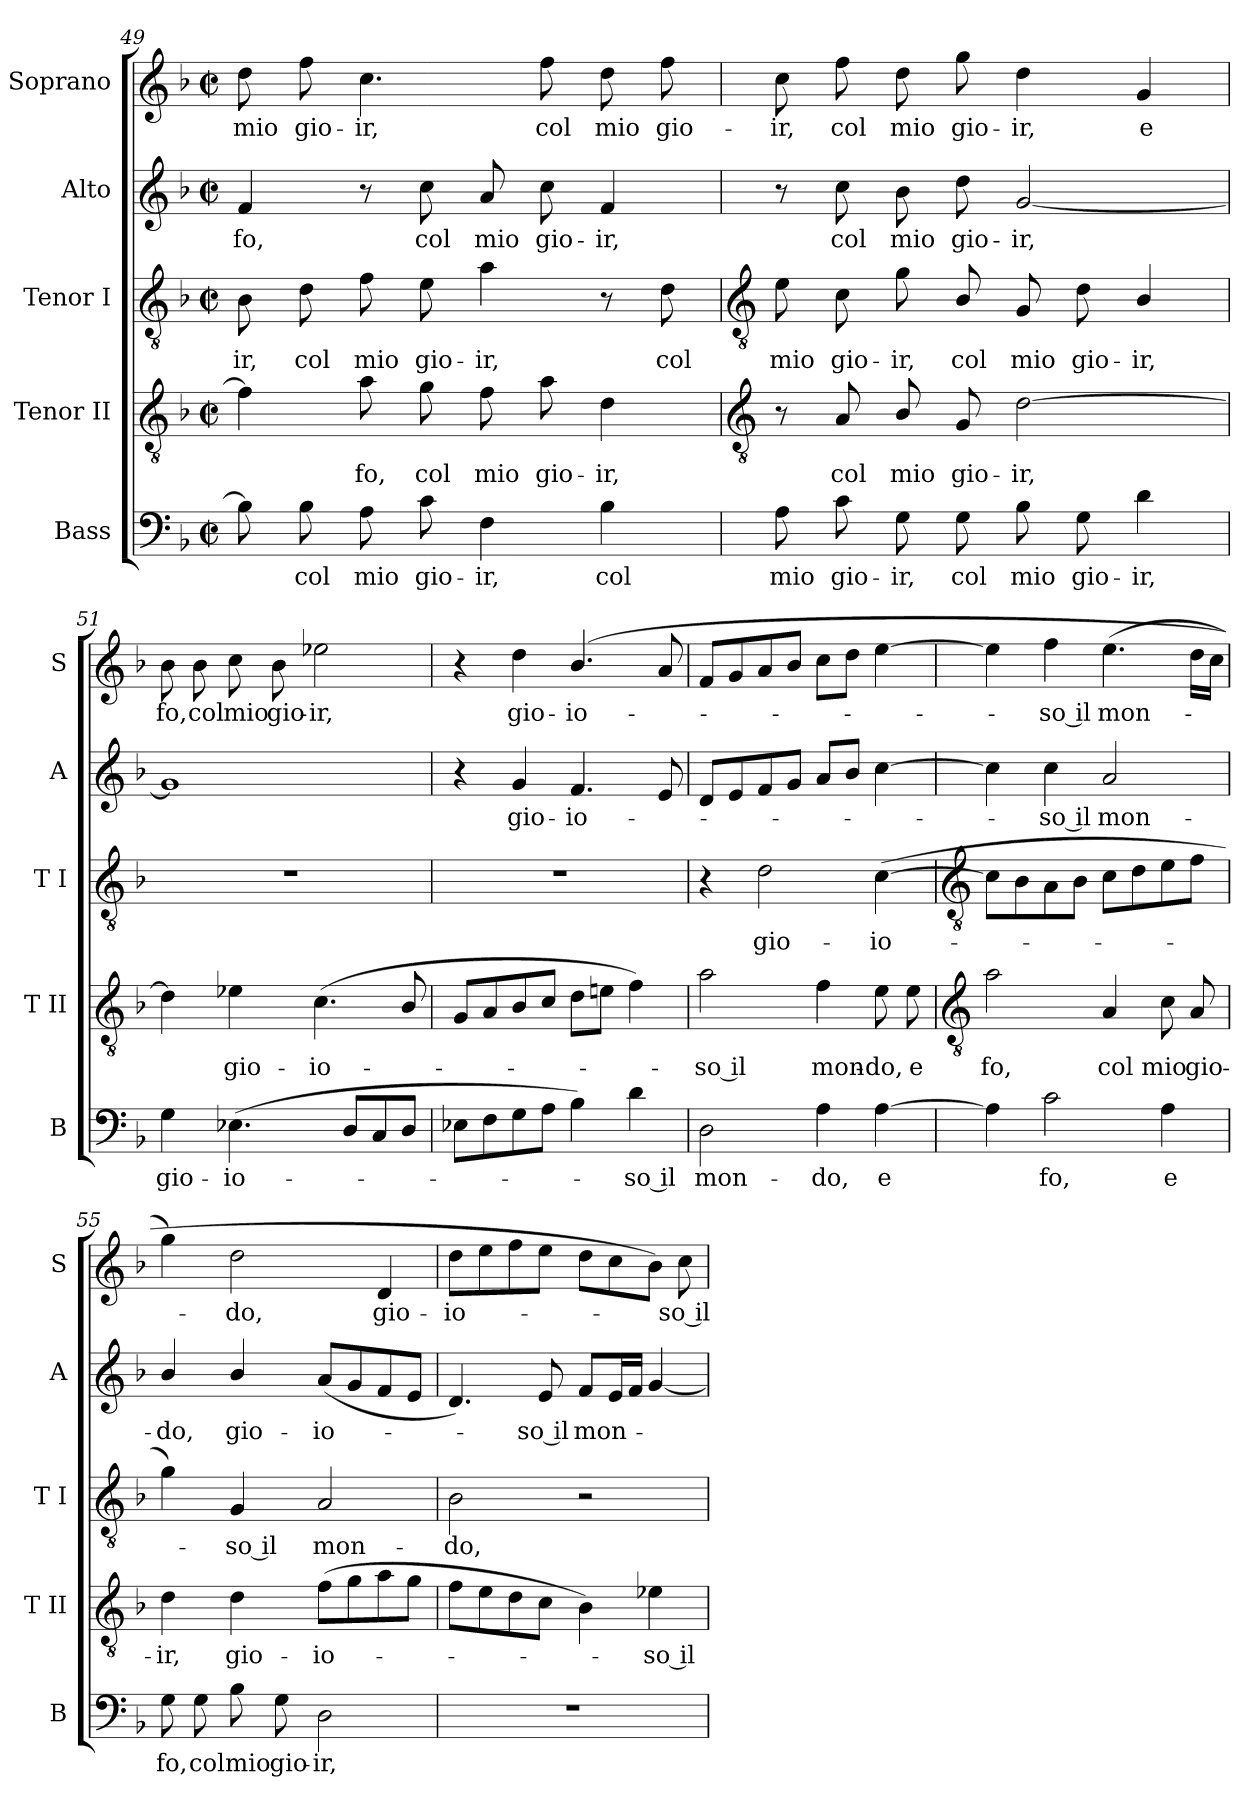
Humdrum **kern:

**kern	**text	**kern	**text	**kern	**text	**kern	**text	**kern	**text
*part5	*part5	*part4	*part4	*part3	*part3	*part2	*part2	*part1	*part1
*staff5	*staff5	*staff4	*staff4	*staff3	*staff3	*staff2	*staff2	*staff1	*staff1
*I"Bass	*	*I"Tenor II	*	*I"Tenor I	*	*I"Alto	*	*I"Soprano	*
*I'B	*	*I'T II	*	*I'T I	*	*I'A	*	*I'S	*
*clefF4	*	*clefGv2	*	*clefGv2	*	*clefG2	*	*clefG2	*
*k[b-]	*	*k[b-]	*	*k[b-]	*	*k[b-]	*	*k[b-]	*
*F:	*	*F:	*	*F:	*	*F:	*	*F:	*
*M2/2	*	*M2/2	*	*M2/2	*	*M2/2	*	*M2/2	*
*met(c|)	*	*met(c|)	*	*met(c|)	*	*met(c|)	*	*met(c|)	*
=49	=49	=49	=49	=49	=49	=49	=49	=49	=49
!	!	!	!	!	!LO:LY:b	!	!LO:LY:b	!	!LO:LY:b
8B-]	.	4f]	.	8B-	-ir,	4f	fo,	8dd	mio
!	!LO:LY:b	!	!	!	!LO:LY:b	!	!	!	!LO:LY:b
8B-	col	.	.	8d	col	.	.	8ff	gio-
!	!LO:LY:b	!	!LO:LY:b	!	!LO:LY:b	!	!	!	!LO:LY:b
8A	mio	8a	fo,	8f	mio	8r	.	4.cc	-ir,
!	!LO:LY:b	!	!LO:LY:b	!	!LO:LY:b	!	!LO:LY:b	!	!
8c	gio-	8g	col	8e	gio-	8cc	col	.	.
!	!LO:LY:b	!	!LO:LY:b	!	!LO:LY:b	!	!LO:LY:b	!	!
4F	-ir,	8f	mio	4a	-ir,	8a	mio	.	.
!	!	!	!LO:LY:b	!	!	!	!LO:LY:b	!	!LO:LY:b
.	.	8a	gio-	.	.	8cc	gio-	8ff	col
!	!LO:LY:b	!	!LO:LY:b	!	!	!	!LO:LY:b	!	!LO:LY:b
4B-	col	4d	-ir,	8r	.	4f	-ir,	8dd	mio
!	!	!	!	!	!LO:LY:b	!	!	!	!LO:LY:b
.	.	.	.	8d	col	.	.	8ff	gio-
!!LO:LB:g=z
=50	=50	=50	=50	=50	=50	=50	=50	=50	=50
*	*	*clefGv2	*	*clefGv2	*	*	*	*	*
!	!LO:LY:b	!	!	!	!LO:LY:b	!	!	!	!LO:LY:b
8A	mio	8r	.	8e	mio	8r	.	8cc	-ir,
!	!LO:LY:b	!	!LO:LY:b	!	!LO:LY:b	!	!LO:LY:b	!	!LO:LY:b
8c	gio-	8A	col	8c	gio-	8cc	col	8ff	col
!	!LO:LY:b	!	!LO:LY:b	!	!LO:LY:b	!	!LO:LY:b	!	!LO:LY:b
8G	-ir,	8B-/	mio	8g	-ir,	8b-	mio	8dd	mio
!	!LO:LY:b	!	!LO:LY:b	!	!LO:LY:b	!	!LO:LY:b	!	!LO:LY:b
8G	col	8G	gio-	8B-/	col	8dd	gio-	8gg	gio-
!	!LO:LY:b	!	!LO:LY:b	!	!LO:LY:b	!	!LO:LY:b	!	!LO:LY:b
8B-	mio	[2d	-ir,	8G	mio	[2g	-ir,	4dd	-ir,
!	!LO:LY:b	!	!	!	!LO:LY:b	!	!	!	!
8G	gio-	.	.	8d	gio-	.	.	.	.
!	!LO:LY:b	!	!	!	!LO:LY:b	!	!	!	!LO:LY:b
4d	-ir,	.	.	4B-/	-ir,	.	.	4g	e
=51	=51	=51	=51	=51	=51	=51	=51	=51	=51
!	!LO:LY:b	!	!	!	!	!	!	!	!LO:LY:b
4G	gio-	4d]	.	1r	.	1g]	.	8b-	fo,
!	!	!	!	!	!	!	!	!	!LO:LY:b
.	.	.	.	.	.	.	.	8b-	col
!	!LO:LY:b	!	!LO:LY:b	!	!	!	!	!	!LO:LY:b
(>4.E-X	-io-	4e-X	gio-	.	.	.	.	8cc	mio
!	!	!	!	!	!	!	!	!	!LO:LY:b
.	.	.	.	.	.	.	.	8b-	gio-
!	!	!	!LO:LY:b	!	!	!	!	!	!LO:LY:b
.	.	(>4.c	-io-	.	.	.	.	2ee-X	-ir,
8DL	.	.	.	.	.	.	.	.	.
8C	.	.	.	.	.	.	.	.	.
8DJ	.	8B-/	.	.	.	.	.	.	.
=52	=52	=52	=52	=52	=52	=52	=52	=52	=52
8E-XL	.	8GL	.	1r	.	4r	.	4r	.
8F	.	8A	.	.	.	.	.	.	.
!	!	!	!	!	!	!	!LO:LY:b	!	!LO:LY:b
8G	.	8B-	.	.	.	4g	gio-	4dd	gio-
8AJ	.	8cJ	.	.	.	.	.	.	.
!	!	!	!	!	!	!	!LO:LY:b	!	!LO:LY:b
4B-)	.	8dL	.	.	.	4.f	-io-	(>4.b-/	-io-
.	.	8enJ	.	.	.	.	.	.	.
!	!LO:LY:b	!	!	!	!	!	!	!	!
4d	so il	4f)	.	.	.	.	.	.	.
.	.	.	.	.	.	8e	.	8a	.
=53	=53	=53	=53	=53	=53	=53	=53	=53	=53
!	!LO:LY:b	!	!LO:LY:b	!	!	!	!	!	!
2D	mon-	2a	so il	4r	.	8dL	.	8fL	.
.	.	.	.	.	.	8e	.	8g	.
!	!	!	!	!	!LO:LY:b	!	!	!	!
.	.	.	.	2d	gio-	8f	.	8a	.
.	.	.	.	.	.	8gJ	.	8b-J	.
!	!LO:LY:b	!	!LO:LY:b	!	!	!	!	!	!
4A	-do,	4f	mon-	.	.	8aL	.	8ccL	.
.	.	.	.	.	.	8b-J	.	8ddJ	.
!	!LO:LY:b	!	!LO:LY:b	!	!LO:LY:b	!	!	!	!
[4A	e	8e	-do,	(>[4c	-io-	[4cc	.	[4ee	.
!	!	!	!LO:LY:b	!	!	!	!	!	!
.	.	8e	e	.	.	.	.	.	.
!!LO:LB:g=z
=54	=54	=54	=54	=54	=54	=54	=54	=54	=54
*	*	*clefGv2	*	*clefGv2	*	*	*	*	*
!	!	!	!LO:LY:b	!	!	!	!	!	!
4A]	.	2a	fo,	8cL]	.	4cc]	.	4ee]	.
.	.	.	.	8B-	.	.	.	.	.
!	!LO:LY:b	!	!	!	!	!	!LO:LY:b	!	!LO:LY:b
2c	fo,	.	.	8A	.	4cc	so il	4ff	so il
.	.	.	.	8B-J	.	.	.	.	.
!	!	!	!LO:LY:b	!	!	!	!LO:LY:b	!	!LO:LY:b
.	.	4A	col	8cL	.	2a	mon-	(>4.ee	mon-
.	.	.	.	8d	.	.	.	.	.
!	!LO:LY:b	!	!LO:LY:b	!	!	!	!	!	!
4A	e	8c	mio	8e	.	.	.	.	.
!	!	!	!LO:LY:b	!	!	!	!	!	!
.	.	8A	gio-	8fJ	.	.	.	16ddLL	.
.	.	.	.	.	.	.	.	16ccJJ	.
=55	=55	=55	=55	=55	=55	=55	=55	=55	=55
!	!LO:LY:b	!	!LO:LY:b	!	!	!	!LO:LY:b	!	!
8G	fo,	4d	-ir,	4g)	.	4b-/	-do,	4gg)	.
!	!LO:LY:b	!	!	!	!	!	!	!	!
8G	col	.	.	.	.	.	.	.	.
!	!LO:LY:b	!	!LO:LY:b	!	!LO:LY:b	!	!LO:LY:b	!	!LO:LY:b
8B-	mio	4d	gio-	4G	so il	4b-/	gio-	2dd	do,
!	!LO:LY:b	!	!	!	!	!	!	!	!
8G	gio-	.	.	.	.	.	.	.	.
!	!LO:LY:b	!	!LO:LY:b	!	!LO:LY:b	!	!LO:LY:b	!	!
2D	-ir,	(>8fL	-io-	2A	mon-	(<8aL	-io-	.	.
.	.	8g	.	.	.	8g	.	.	.
!	!	!	!	!	!	!	!	!	!LO:LY:b
.	.	8a	.	.	.	8f	.	4d	gio-
.	.	8gJ	.	.	.	8eJ	.	.	.
=56	=56	=56	=56	=56	=56	=56	=56	=56	=56
!	!	!	!	!	!LO:LY:b	!	!	!	!LO:LY:b
1r	.	8fL	.	2B-	-do,	4.d)	.	8ddL	-io-
.	.	8e	.	.	.	.	.	8ee	.
.	.	8d	.	.	.	.	.	8ff	.
!	!	!	!	!	!	!	!LO:LY:b	!	!
.	.	8cJ	.	.	.	8e	so il	8eeJ	.
!	!	!	!	!	!	!	!LO:LY:b	!	!
.	.	4B-)	.	2r	.	8fL	mon-	8ddL	.
.	.	.	.	.	.	16eL	.	8cc	.
.	.	.	.	.	.	16fJJ	.	.	.
!	!	!	!LO:LY:b	!	!	!	!	!	!
.	.	4e-X	so il	.	.	[4g	.	8b-J)	.
!	!	!	!	!	!	!	!	!	!LO:LY:b
.	.	.	.	.	.	.	.	8cc	so il
=	=	=	=	=	=	=	=	=	=
*-	*-	*-	*-	*-	*-	*-	*-	*-	*-
